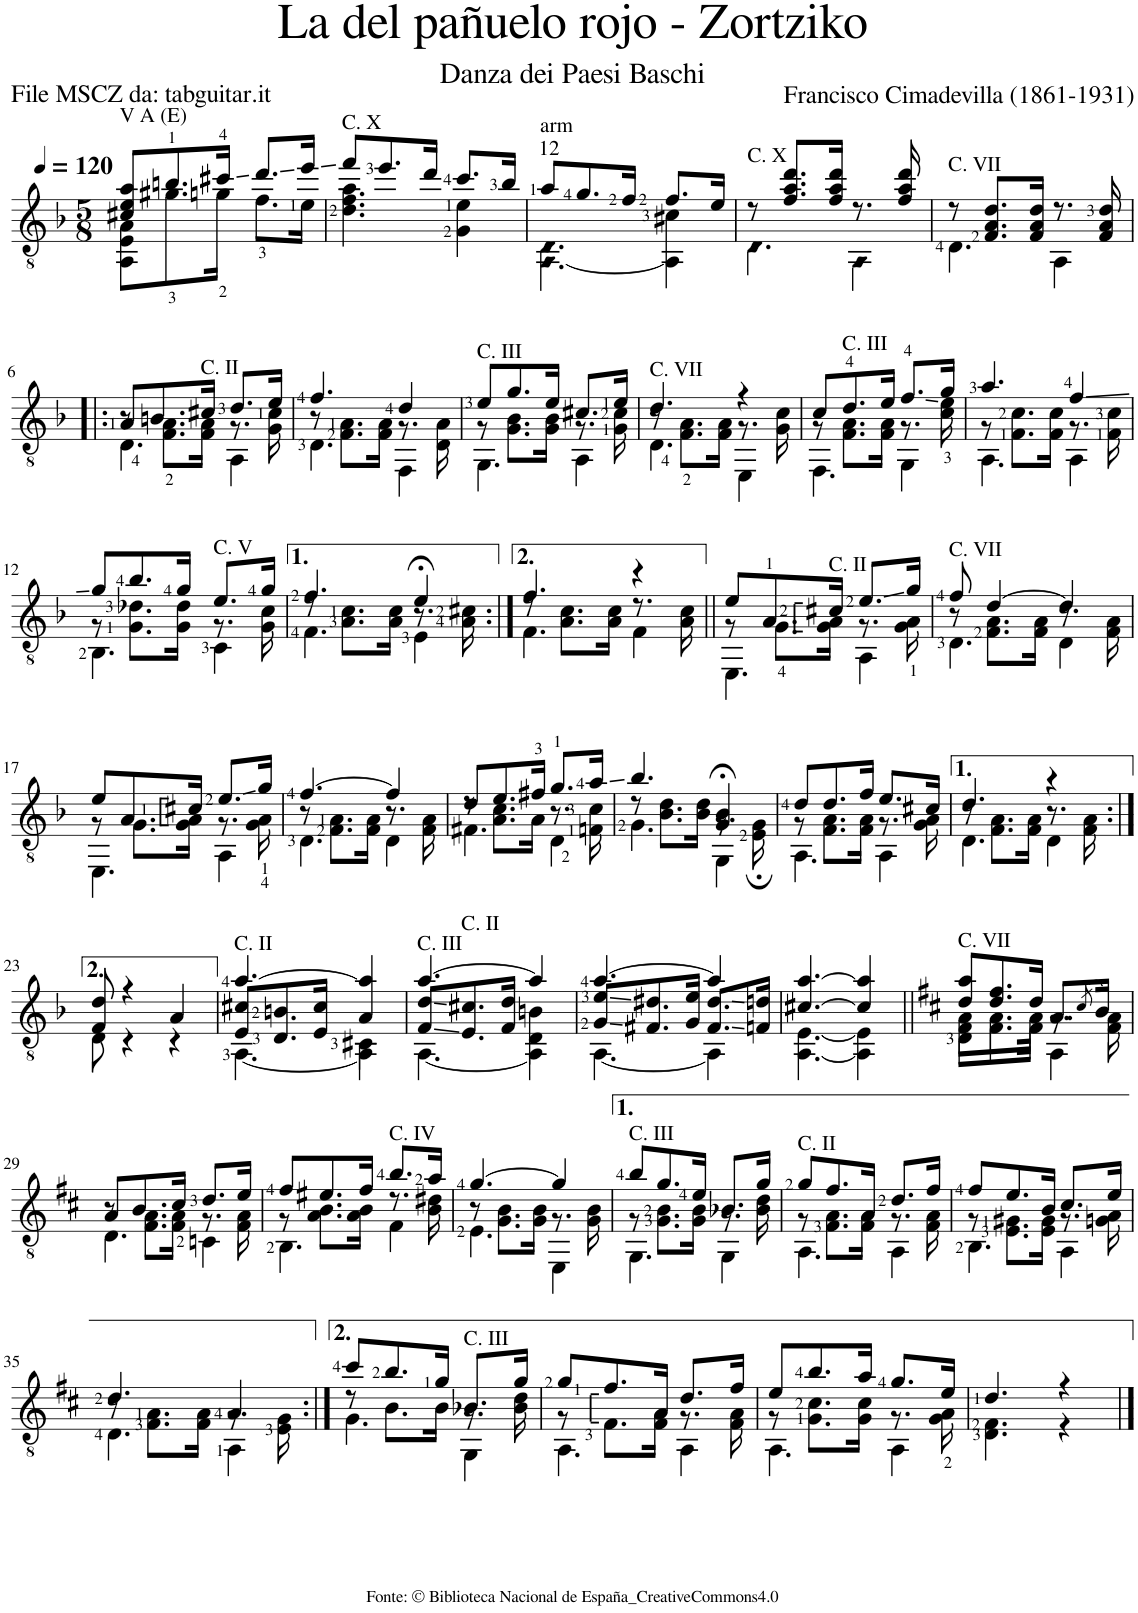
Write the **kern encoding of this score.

**kern
*part1
*staff1
*I"Guitar
*I'Guit.
*clefGv2
*k[b-]
*M5/8
*MM120
=1
*^
!LO:TX:a:t=V A (E)	!
8c#X/ 8e/ 8a/L	8AA\ 8E\ 8A\L
8.bn/	8.g#X\
16cc#X/Jk	16gn\Jk
8.dd/L	8.f\L
16ee/Jk	16e\Jk
=2	=2
!LO:TX:a:t=C. X	!
8ff/L	4.d\ 4.f\ 4.a\
8.ee/	.
16dd/Jk	.
8.cc/L	4G\ 4e\
16b-/Jk	.
=3	=3
!LO:TX:a:t=arm	!
!LO:TX:a:t=12	!
!	!LO:N:n=1:head=diamond
!	!LO:N:n=2:head=diamond
8a/L	[4.AA\ 4.D\
8.g/	.
16f/Jk	.
8.f/L	4AA\] 4c#X\
16e/Jk	.
=4	=4
!LO:TX:a:t=C. X	!
!	!LO:N:head=diamond
8r	4.D\
8.f/ 8.a/ 8.dd/L	.
16f/ 16a/ 16dd/Jk	.
!	!LO:N:head=diamond
8.r	4AA\
16f/ 16a/ 16dd/	.
=5	=5
!LO:TX:a:t=C. VII	!
8r	4.D\
8.F/ 8.A/ 8.d/L	.
16F/ 16A/ 16d/Jk	.
8.r	4AA\
16F/ 16A/ 16d/	.
!!LO:LB:g=z	!!
=6!|:	=6!|:
*	*^
8A/L	8r	4.D\
8.Bn/	8.F\ 8.A\L	.
!LO:TX:a:t=C. II	!	!
16c#X/Jk	16F\ 16A\Jk	.
8.d/L	8.r	4AA\
16e/Jk	16G\ 16c#\	.
=7	=7	=7
4.f/	8r	4.D\
.	8.F\ 8.A\L	.
.	16F\ 16A\Jk	.
4d/	8.r	4FF\
.	16D\ 16A\	.
=8	=8	=8
!LO:TX:a:t=C. III	!	!
8e/L	8r	4.GG\
8.g/	8.G\ 8.B-\L	.
16e/Jk	16G\ 16B-\Jk	.
8.c#X/L	8.r	4AA\
16e/Jk	16G\ 16c#\	.
=9	=9	=9
!LO:TX:a:t=C. VII	!	!
4.d/	8r	4.D\
.	8.F\ 8.A\L	.
.	16F\ 16A\Jk	.
4r	8.r	4EE\
.	16G\ 16c\	.
=10	=10	=10
8c/L	8r	4.FF\
!LO:TX:a:t=C. III	!	!
8.d/	8.F\ 8.A\L	.
16e/Jk	16F\ 16A\Jk	.
8.f/L	8.r	4GG\
16g/Jk	16c\ 16e\	.
=11	=11	=11
4.a/	8r	4.AA\
.	8.F\ 8.c\L	.
.	16F\ 16c\Jk	.
4f/	8.r	4AA\
.	16F\ 16c\	.
!!LO:LB:g=z	!!	!!
=12	=12	=12
8g/L	8r	4.BB-\
8.b-/	8.G\ 8.d-X\L	.
16g/Jk	16G\ 16d-\Jk	.
!LO:TX:a:t=C. V	!	!
8.e/L	8.r	4C\
16g/Jk	16G\ 16c\	.
=13	=13	=13
4.f/	8r	4.F\
.	8.A\ 8.c\L	.
.	16A\ 16c\Jk	.
4e;</	8.r	4E\
.	16A\ 16c#X\	.
=14:|!	=14:|!	=14:|!
4.f/	8r	4.F\
.	8.A\ 8.c\L	.
.	16A\ 16c\Jk	.
4r	8.r	4F\
.	16A\ 16c\	.
=15||	=15||	=15||
8e/L	8r	4.EE\
8.A/	8.G\L	.
!LO:TX:a:t=C. II	!	!
16c#X::/Jk	16G\ 16A\Jk	.
8.e/L	8.r	4AA\
16g/Jk	16G\ 16A\	.
=16	=16	=16
!LO:TX:a:t=C. VII	!	!
8f/	8r	4.D\
[4d/	8.F\ 8.A\L	.
.	16F\ 16A\Jk	.
4d/]	8.r	4D\
.	16F\ 16A\	.
!!LO:LB:g=z	!!	!!
=17	=17	=17
8e/L	8r	4.EE\
8.A/	8.G\L	.
16c#X::/Jk	16G\ 16A\Jk	.
8.e/L	8.r	4AA\
16g/Jk	16G\ 16A\	.
=18	=18	=18
[4.f/	8r	4.D\
.	8.F\ 8.A\L	.
.	16F\ 16A\Jk	.
4f/]	8.r	4D\
.	16F\ 16A\	.
=19	=19	=19
8d/L	8r	4.F#X\
8.e/	8.A\ 8.c\L	.
16f#X/Jk	16A\Jk	.
8.g/L	8.r	4D\
16a/Jk	16Fn\ 16c\	.
=20	=20	=20
4.b-/	8r	4.G\
.	8.B-\ 8.d\L	.
.	16B-\ 16d\Jk	.
4G/;< 4B-/;<	8.r	4GG\
.	16E\; 16G\;	.
=21	=21	=21
8d/L	8r	4.AA\
8.d/	8.F\ 8.A\L	.
16f/Jk	16F\ 16A\Jk	.
8.e/L	8.r	4AA\
16c#X/Jk	16G\ 16A\	.
=22	=22	=22
4.d/	8r	4.D\
.	8.F\ 8.A\L	.
.	16F\ 16A\Jk	.
4r	8.r	4D\
.	16F\ 16A\	.
*	*v	*v
!!LO:LB:g=z
=23:|!	=23:|!
8F/ 8d/	8D\
4r	4r
4A/	4r
=24	=24
*	*^
!LO:TX:a:t=C. II	!	!
[4.a/	8E/ 8c#X/L	[4.AA\
.	8.D/ 8.Bn/	.
.	16E/ 16c#/Jk	.
4A/ 4a/]	4C#X\	4AA\]
=25	=25	=25
!LO:TX:a:t=C. III	!	!
[4.a/	8F/ 8d/L	[4.AA\
!	!LO:TX:a:t=C. II	!
.	8.E/ 8.c#X/	.
.	16F/ 16d/Jk	.
4a/]	4D\ 4Bn\	4AA\]
=26	=26	=26
[4.a/	8G/ 8e/L	[4.AA\
.	8.F#X/ 8.d#X/	.
.	16G/ 16e/Jk	.
4a/]	8.F#/ 8.d#/L	4AA\]
.	16Fn/ 16dn/Jk	.
*	*v	*v
=27	=27
[4.c#X/ [4.a/	[4.AA\ [4.E\
4c#/] 4a/]	4AA\] 4E\]
*v	*v
=28||
*k[f#c#]
*^
*	*^
!LO:TX:a:t=C. VII	!	!
8d/ 8a/L	8F#\ 8A\L	8D\L
8.d/ 8.f#/	8.A\	8.F#\
16d/Jk	16A\Jk	16F#\Jk
8.A/L	8.r	4AA\
(8qc#/	.	.
16B/Jk)	16F#\ 16A\	.
!!LO:LB:g=z	!!	!!
=29	=29	=29
8A/L	8r	4.D\
8.B/	8.F#\ 8.A\L	.
16c#/Jk	16F#\ 16A\Jk	.
8.d/L	8.r	4Cn\
16e/Jk	16F#\ 16A\	.
=30	=30	=30
8f#/L	8r	4.BB\
8.e#X/	8.A\ 8.B\L	.
16f#/Jk	16A\ 16B\Jk	.
!LO:TX:a:t=C. IV	!	!
8.b/L	8.r	4F#\
16a/Jk	16B\ 16d#X\	.
=31	=31	=31
[4.g/	8r	4.E\
.	8.G\ 8.B\L	.
.	16G\ 16B\Jk	.
4g/]	8.r	4EE\
.	16G\ 16B\	.
=32	=32	=32
!LO:TX:a:t=C. III	!	!
8b/L	8r	4.GG\
8.g/	8.G\ 8.B\L	.
16e/Jk	16G\ 16B\Jk	.
8.B-X/L	8.r	4GG\
16g/Jk	16B-\ 16d\	.
=33	=33	=33
!LO:TX:a:t=C. II	!	!
8g/L	8r	4.AA\
8.f#/	8.F#\ 8.A\L	.
16A/Jk	16F#\ 16A\Jk	.
8.d/L	8.r	4AA\
16f#/Jk	16F#\ 16A\	.
=34	=34	=34
8f#/L	8r	4.BB\
8.e/	8.E\ 8.G#X\L	.
16B/Jk	16E\ 16G#\Jk	.
8.c#/L	8.r	4AA\
16e/Jk	16Gn\ 16A\	.
!!LO:LB:g=z	!!	!!
=35	=35	=35
4.d/	8r	4.D\
.	8.F#\ 8.A\L	.
.	16F#\ 16A\Jk	.
4A/	8.r	4AA\
.	16E\ 16G\	.
=36:|!	=36:|!	=36:|!
8cc#/L	8r	4.G\
8.b/	8.B\L	.
16g/Jk	16B\Jk	.
!LO:TX:a:t=C. III	!	!
8.B-X/L	8.r	4GG\
16g/Jk	16B-\ 16d\	.
=37	=37	=37
8g/L	8r	4.AA\
8.f#::/	8.F#\L	.
16A/Jk	16F#\ 16A\Jk	.
8.d/L	8.r	4AA\
16f#/Jk	16F#\ 16A\	.
=38	=38	=38
8e/L	8r	4.AA\
8.b/	8.G\ 8.c#\L	.
16a/Jk	16G\ 16c#\Jk	.
8.g/L	8.r	4AA\
16e/Jk	16G\ 16A\	.
*	*v	*v
=39	=39
4.d/	4.D\ 4.F#\
4r	4r
*v	*v
==
*-
